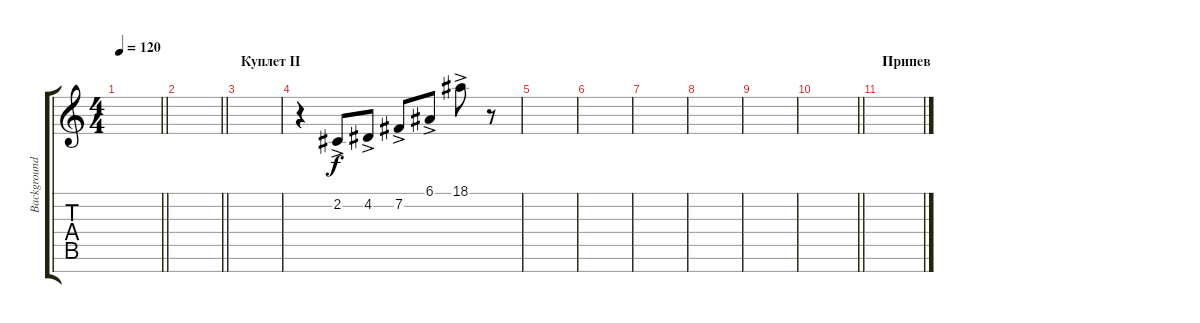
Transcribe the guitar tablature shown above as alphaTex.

\track ("Background" "Background") {instrument lead3calliope}
\staff {score tabs}
\tuning (E4 B3 G3 D3 A2 E2 B1) {hide}
\ts (4 4)
\tempo 120
\clef g2
\barLineRight lightlight
\ks c
|
\barLineRight lightlight
|
\section ("" "Куплет II")
|
r.4 2.2{ac}.8 4.2{ac}.8 7.2{ac}.8 6.1{ac}.8 18.1{ac}.8 r.8 |
|
|
|
|
|
\barLineRight lightlight
|
\section ("" "Припев")
